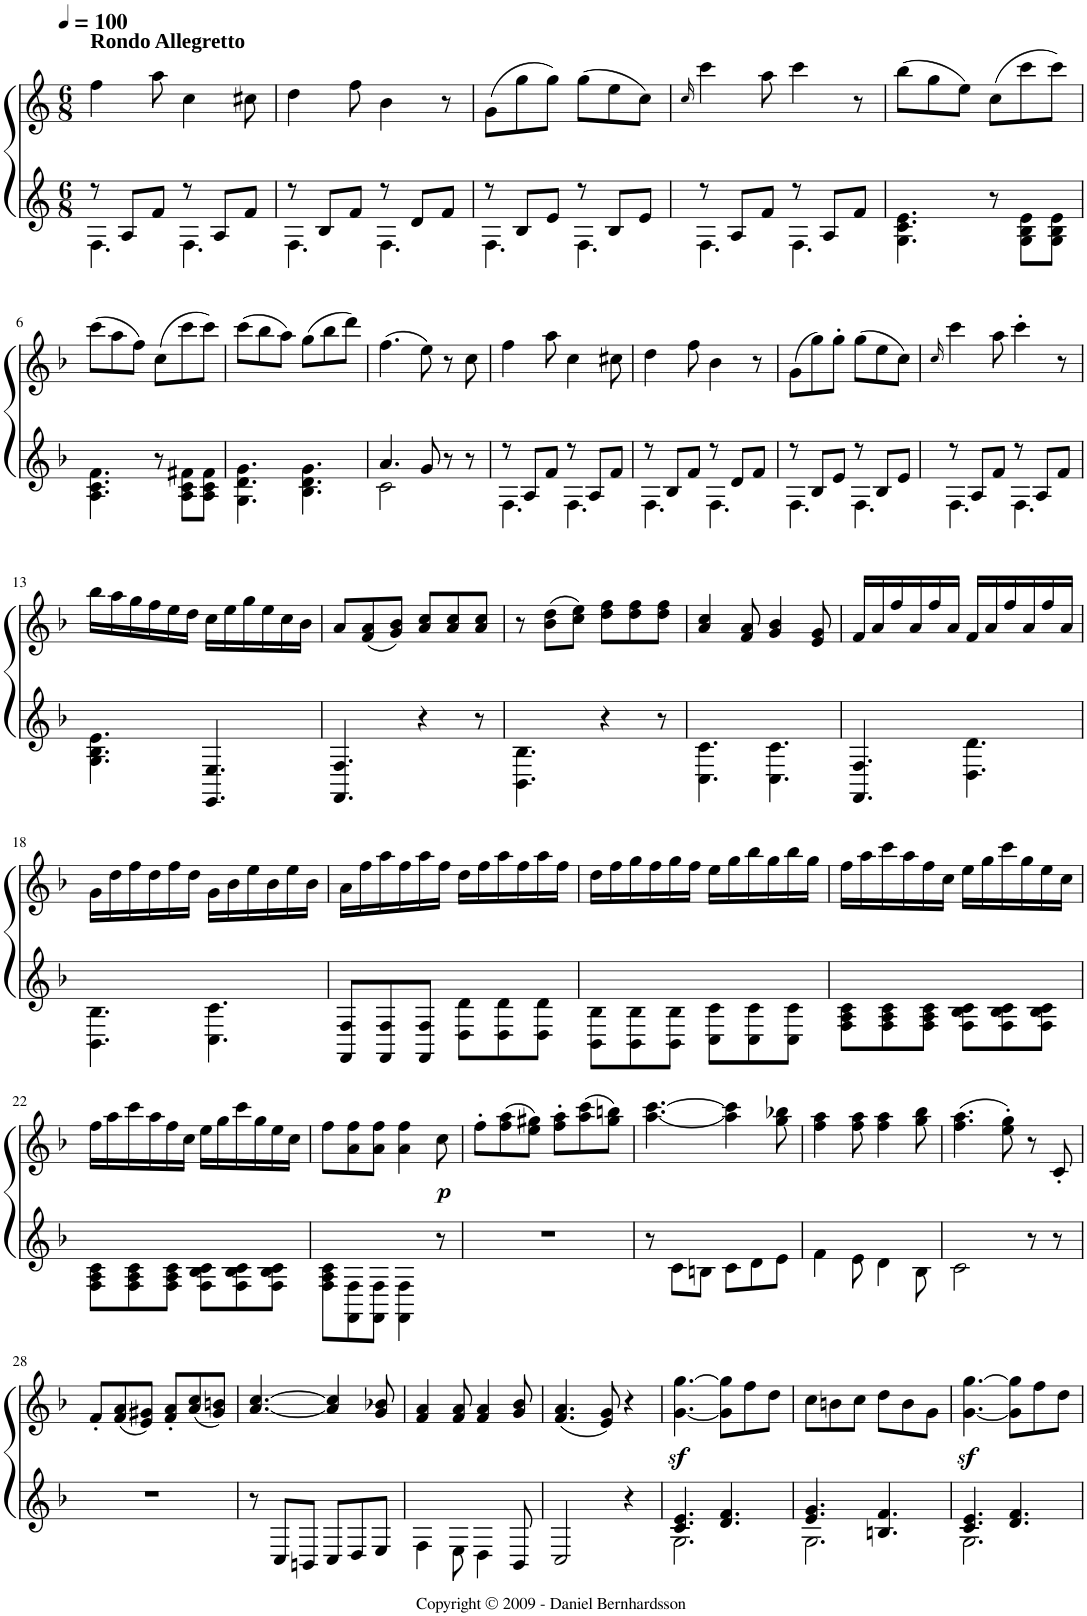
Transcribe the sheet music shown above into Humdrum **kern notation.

**kern	**kern	**dynam
*part1	*part1	*part1
*staff2	*staff1	*staff1/2
*I"Piano	*	*
*I'Pno.	*	*
*clefG2	*clefG2	*
*k[b-]	*k[b-]	*
*F:	*F:	*
*M6/8	*M6/8	*
*MM100	*MM100	*
=1	=1	=1
*^	*	*
!	!	!LO:TX:a:B:t=Rondo Allegretto	!
8r	4.F\	4ff\	.
8A/L	.	.	.
8f/J	.	8aa\	.
8r	4.F\	4cc\	.
8A/L	.	.	.
8f/J	.	8cc#X\	.
=2	=2	=2	=2
8r	4.F\	4dd\	.
8B-/L	.	.	.
8f/J	.	8ff\	.
8r	4.F\	4b-\	.
8d/L	.	.	.
8f/J	.	8r	.
=3	=3	=3	=3
8r	4.F\	(8g\L	.
8B-/L	.	8gg\	.
8e/J	.	8gg\J)	.
8r	4.F\	(8gg\L	.
8B-/L	.	8ee\	.
8e/J	.	8cc\J)	.
=4	=4	=4	=4
.	.	16qcc/	.
8r	4.F\	4ccc\	.
8A/L	.	.	.
8f/J	.	8aa\	.
8r	4.F\	4ccc\	.
8A/L	.	.	.
8f/J	.	8r	.
*v	*v	*	*
=5	=5	=5
4.G\ 4.c\ 4.e\	(8bb-\L	.
.	8gg\	.
.	8ee\J)	.
8r	(8cc\L	.
8G\ 8B-\ 8e\L	8ccc\	.
8G\ 8B-\ 8e\J	8ccc\J)	.
!!LO:LB:g=z
=6	=6	=6
4.A\ 4.c\ 4.f\	(8ccc\L	.
.	8aa\	.
.	8ff\J)	.
8r	(8cc\L	.
8A\ 8c\ 8f#X\L	8ccc\	.
8A\ 8c\ 8f#\J	8ccc\J)	.
=7	=7	=7
4.G\ 4.d\ 4.g\	(8ccc\L	.
.	8bb-\	.
.	8aa\J)	.
4.B-\ 4.d\ 4.g\	(8gg\L	.
.	8bb-\	.
.	8ddd\J)	.
=8	=8	=8
*^	*	*
4.a/	2c\	(4.ff\	.
8g/	.	8ee\)	.
8r	8ryy	8r	.
8r	8ryy	8cc\	.
=9	=9	=9	=9
8r	4.F\	4ff\	.
8A/L	.	.	.
8f/J	.	8aa\	.
8r	4.F\	4cc\	.
8A/L	.	.	.
8f/J	.	8cc#X\	.
=10	=10	=10	=10
8r	4.F\	4dd\	.
8B-/L	.	.	.
8f/J	.	8ff\	.
8r	4.F\	4b-\	.
8d/L	.	.	.
8f/J	.	8r	.
=11	=11	=11	=11
8r	4.F\	(8g\L	.
8B-/L	.	8gg\)	.
8e/J	.	8gg'\J	.
8r	4.F\	(8gg\L	.
8B-/L	.	8ee\	.
8e/J	.	8cc\J)	.
=12	=12	=12	=12
.	.	16qcc/	.
8r	4.F\	4ccc\	.
8A/L	.	.	.
8f/J	.	8aa\	.
8r	4.F\	4ccc'\	.
8A/L	.	.	.
8f/J	.	8r	.
*v	*v	*	*
!!LO:LB:g=z
=13	=13	=13
4.G\ 4.B-\ 4.e\	16bb-\LL	.
.	16aa\	.
.	16gg\	.
.	16ff\	.
.	16ee\	.
.	16dd\JJ	.
4.EE/ 4.E/	16cc\LL	.
.	16ee\	.
.	16gg\	.
.	16ee\	.
.	16cc\	.
.	16b-\JJ	.
=14	=14	=14
4.FF/ 4.F/	8a/L	.
.	(8f/ 8a/	.
.	8g/ 8b-/J)	.
4r	8a/ 8cc/L	.
.	8a/ 8cc/	.
8r	8a/ 8cc/J	.
=15	=15	=15
4.BB-\ 4.B-\	8r	.
.	(8b-\ 8dd\L	.
.	8cc\ 8ee\J)	.
4r	8dd\ 8ff\L	.
.	8dd\ 8ff\	.
8r	8dd\ 8ff\J	.
=16	=16	=16
4.C\ 4.c\	4a/ 4cc/	.
.	8f/ 8a/	.
4.C\ 4.c\	4g/ 4b-/	.
.	8e/ 8g/	.
=17	=17	=17
4.FF/ 4.F/	16f/LL	.
.	16a/	.
.	16ff/	.
.	16a/	.
.	16ff/	.
.	16a/JJ	.
4.D\ 4.d\	16f/LL	.
.	16a/	.
.	16ff/	.
.	16a/	.
.	16ff/	.
.	16a/JJ	.
!!LO:LB:g=z
=18	=18	=18
4.BB-\ 4.B-\	16g\LL	.
.	16dd\	.
.	16ff\	.
.	16dd\	.
.	16ff\	.
.	16dd\JJ	.
4.C\ 4.c\	16g\LL	.
.	16b-\	.
.	16ee\	.
.	16b-\	.
.	16ee\	.
.	16b-\JJ	.
=19	=19	=19
8FF/ 8F/L	16a\LL	.
.	16ff\	.
8FF/ 8F/	16aa\	.
.	16ff\	.
8FF/ 8F/J	16aa\	.
.	16ff\JJ	.
8D\ 8d\L	16dd\LL	.
.	16ff\	.
8D\ 8d\	16aa\	.
.	16ff\	.
8D\ 8d\J	16aa\	.
.	16ff\JJ	.
=20	=20	=20
8BB-\ 8B-\L	16dd\LL	.
.	16ff\	.
8BB-\ 8B-\	16gg\	.
.	16ff\	.
8BB-\ 8B-\J	16gg\	.
.	16ff\JJ	.
8C\ 8c\L	16ee\LL	.
.	16gg\	.
8C\ 8c\	16bb-\	.
.	16gg\	.
8C\ 8c\J	16bb-\	.
.	16gg\JJ	.
=21	=21	=21
8F\ 8A\ 8c\L	16ff\LL	.
.	16aa\	.
8F\ 8A\ 8c\	16ccc\	.
.	16aa\	.
8F\ 8A\ 8c\J	16ff\	.
.	16cc\JJ	.
8F\ 8B-\ 8c\L	16ee\LL	.
.	16gg\	.
8F\ 8B-\ 8c\	16ccc\	.
.	16gg\	.
8F\ 8B-\ 8c\J	16ee\	.
.	16cc\JJ	.
!!LO:LB:g=z
=22	=22	=22
8F\ 8A\ 8c\L	16ff\LL	.
.	16aa\	.
8F\ 8A\ 8c\	16ccc\	.
.	16aa\	.
8F\ 8A\ 8c\J	16ff\	.
.	16cc\JJ	.
8F\ 8B-\ 8c\L	16ee\LL	.
.	16gg\	.
8F\ 8B-\ 8c\	16ccc\	.
.	16gg\	.
8F\ 8B-\ 8c\J	16ee\	.
.	16cc\JJ	.
=23	=23	=23
8F\ 8A\ 8c\L	8ff\L	.
8FF\ 8F\	8a\ 8ff\	.
8FF\ 8F\J	8a\ 8ff\J	.
4FF\ 4F\	4a\ 4ff\	.
!	!	!LO:DY:b
8r	8cc\	p
=24	=24	=24
2.r	8ff'\L	.
.	(8ff\ 8aa\	.
.	8ee\ 8gg#X\J)	.
.	8ff\' 8aa\'L	.
.	(8aa\ 8ccc\	.
.	8gg#\ 8bbn\J)	.
=25	=25	=25
8r	[4.aa\ [4.ccc\	.
8c\L	.	.
8Bn\J	.	.
8c\L	4aa\] 4ccc\]	.
8d\	.	.
8e\J	8gg\ 8bb-X\	.
=26	=26	=26
4f\	4ff\ 4aa\	.
8e\	8ff\ 8aa\	.
4d\	4ff\ 4aa\	.
8B-\	8gg\ 8bb-\	.
=27	=27	=27
2c\	(4.ff\ 4.aa\	.
.	8ee\' 8gg\')	.
8r	8r	.
8r	8c'/	.
!!LO:LB:g=z
=28	=28	=28
2.r	8f'/L	.
.	(8f/ 8a/	.
.	8e/ 8g#X/J)	.
.	8f/' 8a/'L	.
.	(8a/ 8cc/	.
.	8g#/ 8bn/J)	.
=29	=29	=29
8r	[4.a/ [4.cc/	.
8C/L	.	.
8BBn/J	.	.
8C/L	4a/] 4cc/]	.
8D/	.	.
8E/J	8g/ 8b-X/	.
=30	=30	=30
4F\	4f/ 4a/	.
8E\	8f/ 8a/	.
4D\	4f/ 4a/	.
8BB-/	8g/ 8b-/	.
=31	=31	=31
2C/	(4.f/ 4.a/	.
.	8e/ 8g/)	.
4r	4r	.
=32	=32	=32
*^	*	*
4.c/ 4.e/	2.G\	[4.g\z< [4.gg\z<	.
4.d/ 4.f/	.	8g\] 8gg\]L	.
.	.	8ff\	.
.	.	8dd\J	.
=33	=33	=33	=33
4.e/ 4.g/	2.G\	8cc\L	.
.	.	8bn\	.
.	.	8cc\J	.
4.Bn/ 4.f/	.	8dd\L	.
.	.	8b\	.
.	.	8g\J	.
=34	=34	=34	=34
4.c/ 4.e/	2.G\	[4.g\z< [4.gg\z<	.
4.d/ 4.f/	.	8g\] 8gg\]L	.
.	.	8ff\	.
.	.	8dd\J	.
*v	*v	*	*
=	=	=
*-	*-	*-
